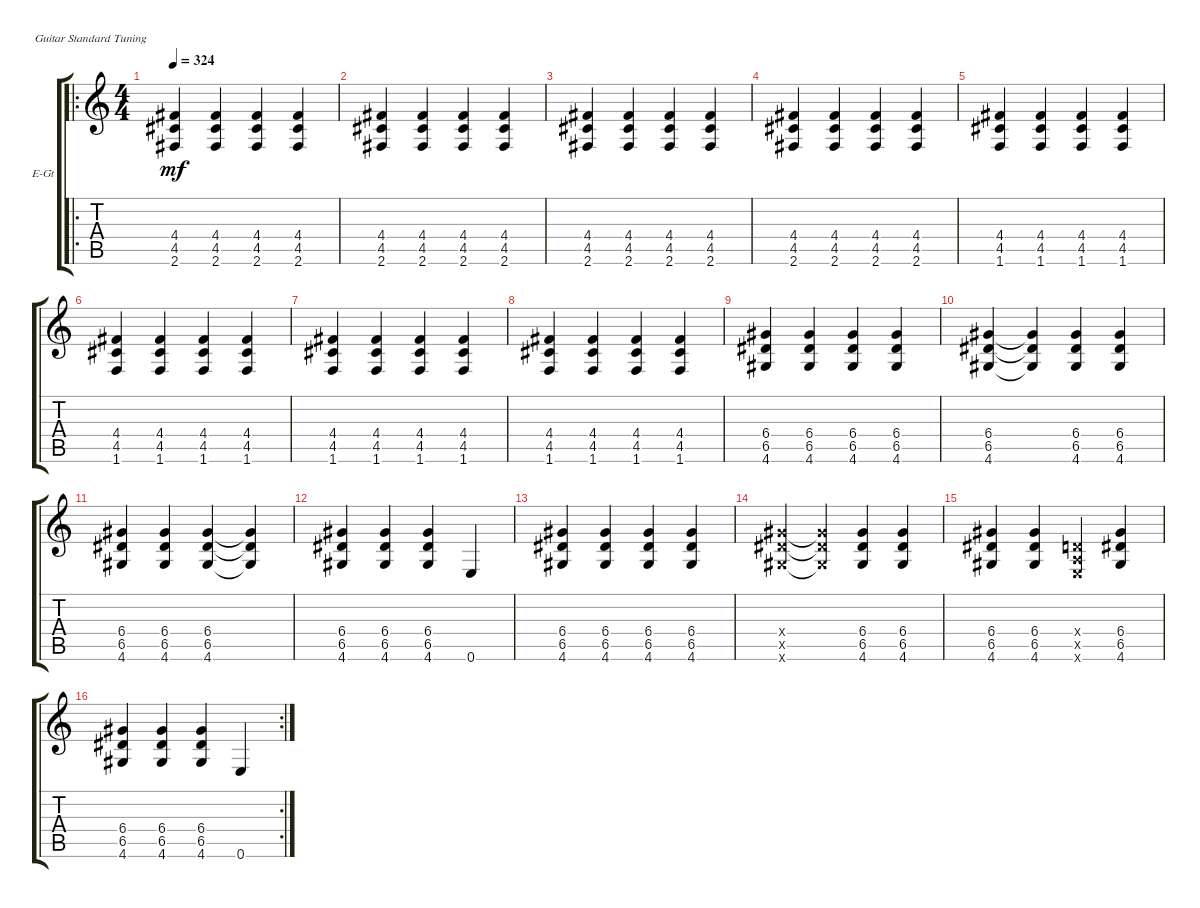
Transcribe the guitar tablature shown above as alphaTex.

\defaultSystemsLayout 4
\bracketExtendMode groupsimilarinstruments
\firstSystemTrackNameOrientation horizontal
\otherSystemsTrackNameOrientation horizontal
\track ("Sishir" "E-Gt") {instrument distortionguitar}
\staff {score tabs}
\tuning (E4 B3 G3 D3 A2 E2)
\ro
\ts (4 4)
\tempo 324
\clef g2
\ks c
(2.6 4.5 4.4).4{dy mf} (2.6 4.5 4.4).4 (2.6 4.5 4.4).4 (2.6 4.5 4.4).4 |
(2.6 4.5 4.4).4 (2.6 4.5 4.4).4 (2.6 4.5 4.4).4 (2.6 4.5 4.4).4 |
(2.6 4.5 4.4).4 (2.6 4.5 4.4).4 (2.6 4.5 4.4).4 (2.6 4.5 4.4).4 |
(2.6 4.5 4.4).4 (2.6 4.5 4.4).4 (2.6 4.5 4.4).4 (2.6 4.5 4.4).4 |
(1.6 4.5 4.4).4 (1.6 4.5 4.4).4 (1.6 4.5 4.4).4 (1.6 4.5 4.4).4 |
(1.6 4.5 4.4).4 (1.6 4.5 4.4).4 (1.6 4.5 4.4).4 (1.6 4.5 4.4).4 |
(1.6 4.5 4.4).4 (1.6 4.5 4.4).4 (1.6 4.5 4.4).4 (1.6 4.5 4.4).4 |
(1.6 4.5 4.4).4 (1.6 4.5 4.4).4 (1.6 4.5 4.4).4 (1.6 4.5 4.4).4 |
(6.5 6.4 4.6).4 (6.5 6.4 4.6).4 (6.5 6.4 4.6).4 (6.5 6.4 4.6).4 |
(6.5 6.4 4.6).4 (6.4{t} 6.5{t} 4.6{t}).4 (6.5 6.4 4.6).4 (6.5 6.4 4.6).4 |
(6.5 6.4 4.6).4 (6.5 6.4 4.6).4 (6.5 6.4 4.6).4 (6.5{t} 6.4{t} 4.6{t}).4 |
(6.5 6.4 4.6).4 (6.5 6.4 4.6).4 (6.5 6.4 4.6).4 0.6.4 |
(6.5 6.4 4.6).4 (6.5 6.4 4.6).4 (6.5 6.4 4.6).4 (6.5 6.4 4.6).4 |
(6.5{x} 6.4{x} 4.6{x}).4 (6.4{x t} 6.5{x t} 4.6{x t}).4 (6.5 6.4 4.6).4 (6.5 6.4 4.6).4 |
(6.5 6.4 4.6).4 (6.5 6.4 4.6).4 (0.6{x} 0.5{x} 0.4{x}).4 (6.4 6.5 4.6).4 |
\rc 2
(6.5 6.4 4.6).4 (6.5 6.4 4.6).4 (6.5 6.4 4.6).4 0.6.4
